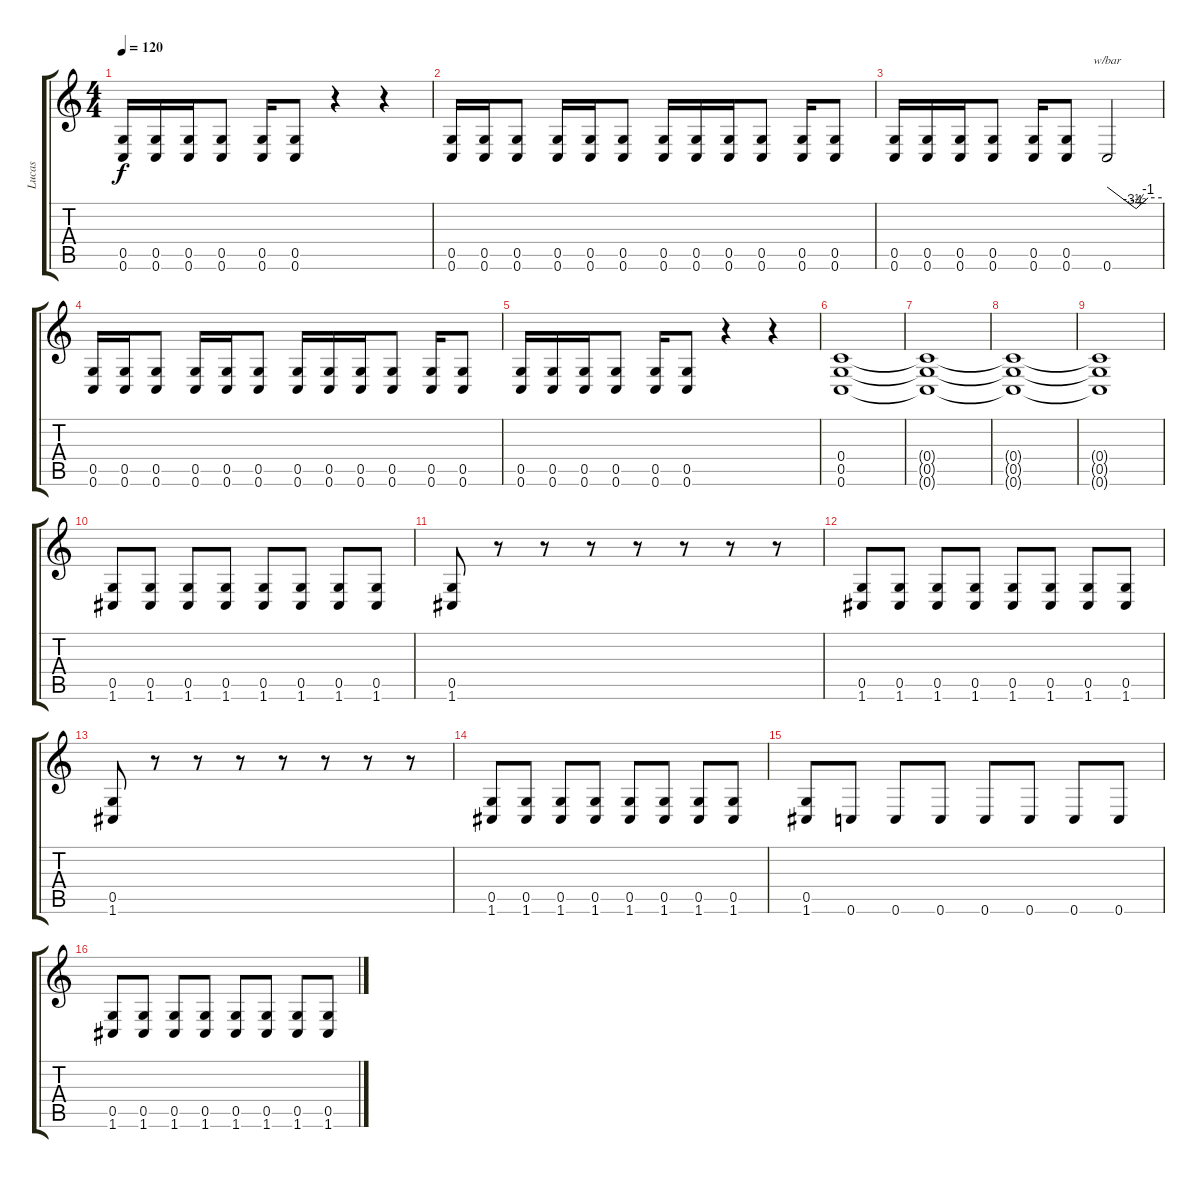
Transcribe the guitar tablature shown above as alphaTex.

\track ("Lucas" "Lucas") {instrument overdrivenguitar}
\staff {score tabs}
\tuning (D4 A3 F3 C3 G2 C2) {hide}
\ts (4 4)
\tempo 120
\clef g2
\ks c
(0.5 0.6).16{dy f} (0.5 0.6).16 (0.5 0.6).16 (0.5 0.6).8 (0.5 0.6).16 (0.5 0.6).8 r.4 r.4 |
(0.5 0.6).16 (0.5 0.6).16 (0.5 0.6).8 (0.5 0.6).16 (0.5 0.6).16 (0.5 0.6).8 (0.5 0.6).16 (0.5 0.6).16 (0.5 0.6).16 (0.5 0.6).8 (0.5 0.6).16 (0.5 0.6).8 |
(0.5 0.6).16 (0.5 0.6).16 (0.5 0.6).16 (0.5 0.6).8 (0.5 0.6).16 (0.5 0.6).8 0.6.2{tbe (custom default 0 0 30 -14 32 -16 45 -4 60 -4)} |
(0.5 0.6).16 (0.5 0.6).16 (0.5 0.6).8 (0.5 0.6).16 (0.5 0.6).16 (0.5 0.6).8 (0.5 0.6).16 (0.5 0.6).16 (0.5 0.6).16 (0.5 0.6).8 (0.5 0.6).16 (0.5 0.6).8 |
(0.5 0.6).16 (0.5 0.6).16 (0.5 0.6).16 (0.5 0.6).8 (0.5 0.6).16 (0.5 0.6).8 r.4 r.4 |
(0.4 0.5 0.6).1 |
(0.4{t} 0.5{t} 0.6{t}).1 |
(0.4{t} 0.5{t} 0.6{t}).1 |
(0.4{t} 0.5{t} 0.6{t}).1 |
(0.5 1.6).8 (0.5 1.6).8 (0.5 1.6).8 (0.5 1.6).8 (0.5 1.6).8 (0.5 1.6).8 (0.5 1.6).8 (0.5 1.6).8 |
(0.5 1.6).8 r.8 r.8 r.8 r.8 r.8 r.8 r.8 |
(0.5 1.6).8 (0.5 1.6).8 (0.5 1.6).8 (0.5 1.6).8 (0.5 1.6).8 (0.5 1.6).8 (0.5 1.6).8 (0.5 1.6).8 |
(0.5 1.6).8 r.8 r.8 r.8 r.8 r.8 r.8 r.8 |
(0.5 1.6).8 (0.5 1.6).8 (0.5 1.6).8 (0.5 1.6).8 (0.5 1.6).8 (0.5 1.6).8 (0.5 1.6).8 (0.5 1.6).8 |
(0.5 1.6).8 0.6.8 0.6.8 0.6.8 0.6.8 0.6.8 0.6.8 0.6.8 |
(0.5 1.6).8 (0.5 1.6).8 (0.5 1.6).8 (0.5 1.6).8 (0.5 1.6).8 (0.5 1.6).8 (0.5 1.6).8 (0.5 1.6).8
